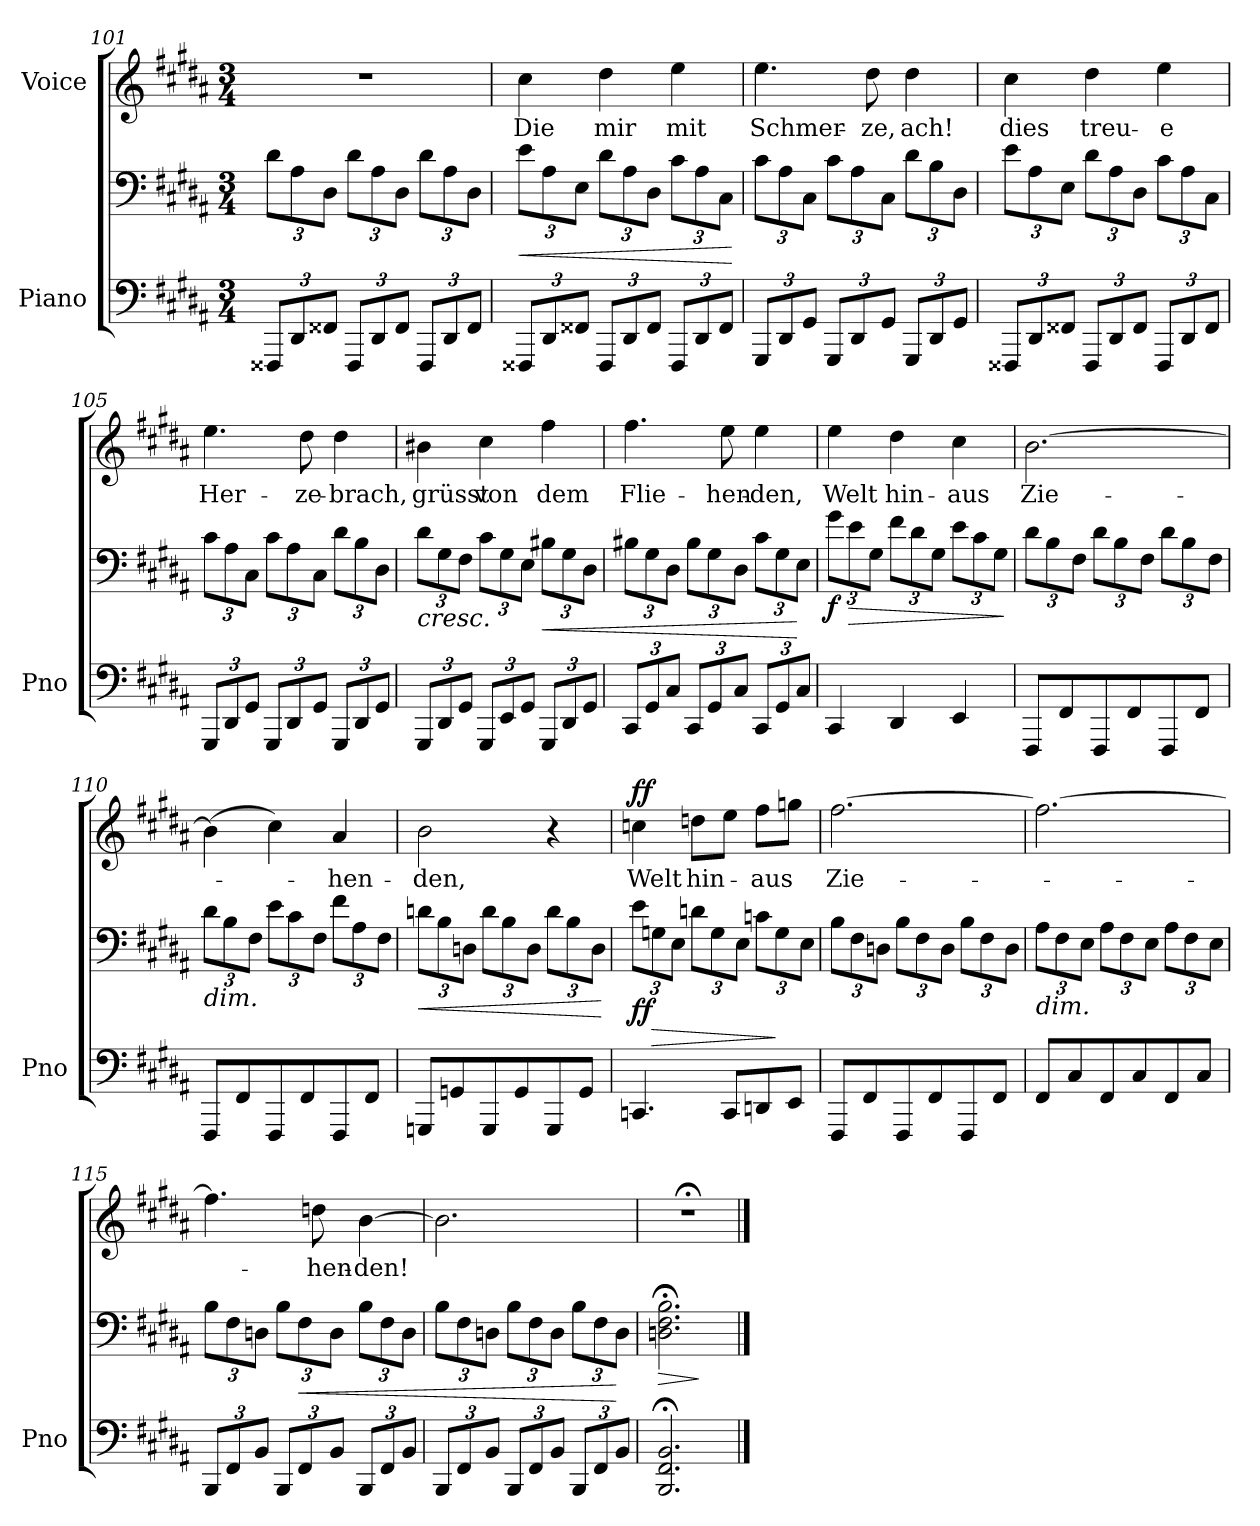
**kern	**kern	**dynam	**kern	**text	**dynam
*part2	*part2	*part2	*part1	*part1	*part1
*staff3	*staff2	*staff2/3	*staff1	*staff1	*staff1
*I"Piano	*	*	*I"Voice	*	*
*I'Pno	*	*	*	*	*
!!LO:LB:g=z
*clefF4	*clefF4	*	*clefG2	*	*
*k[f#c#g#d#a#]	*k[f#c#g#d#a#]	*	*k[f#c#g#d#a#]	*	*
*M3/4	*M3/4	*	*M3/4	*	*
*Xbrackettup	*Xbrackettup	*	*	*	*
=101	=101	=101	=101	=101	=101
12FFF##X/L	12d#\L	.	2.r	.	.
12DD#/	12A#\	.	.	.	.
12FF##X/J	12D#\J	.	.	.	.
12FFF##/L	12d#\L	.	.	.	.
12DD#/	12A#\	.	.	.	.
12FF##/J	12D#\J	.	.	.	.
12FFF##/L	12d#\L	.	.	.	.
12DD#/	12A#\	.	.	.	.
12FF##/J	12D#\J	.	.	.	.
!!LO:LB:g=z
=102	=102	=102	=102	=102	=102
!	!	!LO:HP:b	!	!LO:LY:b	!
12FFF##X/L	12e\L	<	4cc#\	Die	.
12DD#/	12A#\	.	.	.	.
12FF##X/J	12E\J	.	.	.	.
!	!	!	!	!LO:LY:b	!
12FFF##/L	12d#\L	.	4dd#\	mir	.
12DD#/	12A#\	.	.	.	.
12FF##/J	12D#\J	.	.	.	.
!	!	!	!	!LO:LY:b	!
12FFF##/L	12c#\L	.	4ee\	mit	.
12DD#/	12A#\	.	.	.	.
12FF##/J	12C#\J	.	.	.	.
.	.	[	.	.	.
=103	=103	=103	=103	=103	=103
!	!	!	!	!LO:LY:b	!
12GGG#/L	12c#\L	.	4.ee\	Schmer-	.
12DD#/	12A#\	.	.	.	.
12GG#/J	12C#\J	.	.	.	.
12GGG#/L	12c#\L	.	.	.	.
12DD#/	12A#\	.	.	.	.
!	!	!	!	!LO:LY:b	!
.	.	.	8dd#\	-ze,	.
12GG#/J	12C#\J	.	.	.	.
!	!	!	!	!LO:LY:b	!
12GGG#/L	12d#\L	.	4dd#\	ach!	.
12DD#/	12B\	.	.	.	.
12GG#/J	12D#\J	.	.	.	.
=104	=104	=104	=104	=104	=104
!	!	!	!	!LO:LY:b	!
12FFF##X/L	12e\L	.	4cc#\	dies	.
12DD#/	12A#\	.	.	.	.
12FF##X/J	12E\J	.	.	.	.
!	!	!	!	!LO:LY:b	!
12FFF##/L	12d#\L	.	4dd#\	treu-	.
12DD#/	12A#\	.	.	.	.
12FF##/J	12D#\J	.	.	.	.
!	!	!	!	!LO:LY:b	!
12FFF##/L	12c#\L	.	4ee\	-e	.
12DD#/	12A#\	.	.	.	.
12FF##/J	12C#\J	.	.	.	.
=105	=105	=105	=105	=105	=105
!	!	!	!	!LO:LY:b	!
12GGG#/L	12c#\L	.	4.ee\	Her-	.
12DD#/	12A#\	.	.	.	.
12GG#/J	12C#\J	.	.	.	.
12GGG#/L	12c#\L	.	.	.	.
12DD#/	12A#\	.	.	.	.
!	!	!	!	!LO:LY:b	!
.	.	.	8dd#\	-ze-	.
12GG#/J	12C#\J	.	.	.	.
!	!	!	!	!LO:LY:b	!
12GGG#/L	12d#\L	.	4dd#\	-brach,	.
12DD#/	12B\	.	.	.	.
12GG#/J	12D#\J	.	.	.	.
!!LO:LB:g=z
=106	=106	=106	=106	=106	=106
!	!LO:TX:b:i:t=cresc.	!	!	!	!
!	!	!	!	!LO:LY:b	!
12GGG#/L	12d#\L	.	4b#X\	grüsst	.
12DD#/	12G#\	.	.	.	.
12GG#/J	12F#\J	.	.	.	.
!	!	!	!	!LO:LY:b	!
12GGG#/L	12c#\L	.	4cc#\	von	.
12EE/	12G#\	.	.	.	.
12GG#/J	12E\J	.	.	.	.
!	!	!LO:HP:b	!	!LO:LY:b	!
12GGG#/L	12B#X\L	<	4ff#\	dem	.
12DD#/	12G#\	.	.	.	.
12GG#/J	12D#\J	.	.	.	.
!!LO:LB:g=z
=107	=107	=107	=107	=107	=107
!	!	!	!	!LO:LY:b	!
12CC#/L	12B#X\L	.	4.ff#\	Flie-	.
12GG#/	12G#\	.	.	.	.
12C#/J	12D#\J	.	.	.	.
12CC#/L	12B#\L	.	.	.	.
12GG#/	12G#\	.	.	.	.
!	!	!	!	!LO:LY:b	!
.	.	.	8ee\	-hen-	.
12C#/J	12D#\J	.	.	.	.
!	!	!	!	!LO:LY:b	!
12CC#/L	12c#\L	.	4ee\	-den,	.
12GG#/	12G#\	.	.	.	.
12C#/J	12E\J	[	.	.	.
=108	=108	=108	=108	=108	=108
!	!	!LO:DY:b	!	!LO:LY:b	!
4CC#/	12g#\L	f	4ee\	Welt	.
!	!	!LO:HP:b	!	!	!
.	12e\	>	.	.	.
.	12G#\J	.	.	.	.
!	!	!	!	!LO:LY:b	!
4DD#/	12f#\L	.	4dd#\	hin-	.
.	12d#\	.	.	.	.
.	12G#\J	.	.	.	.
!	!	!	!	!LO:LY:b	!
4EE/	12e\L	.	4cc#\	-aus	.
.	12c#\	.	.	.	.
.	12G#\J	.	.	.	.
.	.	]	.	.	.
=109	=109	=109	=109	=109	=109
!	!	!	!	!LO:LY:b	!
8FFF#/L	12d#\L	.	[2.b\	Zie-	.
.	12B\	.	.	.	.
8FF#/	.	.	.	.	.
.	12F#\J	.	.	.	.
8FFF#/	12d#\L	.	.	.	.
.	12B\	.	.	.	.
8FF#/	.	.	.	.	.
.	12F#\J	.	.	.	.
8FFF#/	12d#\L	.	.	.	.
.	12B\	.	.	.	.
8FF#/J	.	.	.	.	.
.	12F#\J	.	.	.	.
=110	=110	=110	=110	=110	=110
!	!LO:TX:b:i:t=dim.	!	!	!	!
8FFF#/L	12d#\L	.	(4b\]	.	.
.	12B\	.	.	.	.
8FF#/	.	.	.	.	.
.	12F#\J	.	.	.	.
8FFF#/	12e\L	.	4cc#\)	.	.
.	12c#\	.	.	.	.
8FF#/	.	.	.	.	.
.	12F#\J	.	.	.	.
!	!	!	!	!LO:LY:b	!
8FFF#/	12f#\L	.	4a#/	-hen-	.
.	12A#\	.	.	.	.
8FF#/J	.	.	.	.	.
.	12F#\J	.	.	.	.
!!LO:PB:g=z
=111	=111	=111	=111	=111	=111
!	!	!LO:HP:b	!	!LO:LY:b	!
8GGGn/L	12dn\L	<	2b\	-den,	.
.	12B\	.	.	.	.
8GGn/	.	.	.	.	.
.	12Dn\J	.	.	.	.
8GGG/	12d\L	.	.	.	.
.	12B\	.	.	.	.
8GG/	.	.	.	.	.
.	12D\J	.	.	.	.
8GGG/	12d\L	.	4r	.	.
.	12B\	.	.	.	.
8GG/J	.	.	.	.	.
.	12D\J	.	.	.	.
.	.	[	.	.	.
!!LO:LB:g=z
=112	=112	=112	=112	=112	=112
!	!	!LO:DY:b	!	!LO:LY:b	!LO:DY:a
4.CCn/	12e\L	ff	4ccn\	Welt	ff
!	!	!LO:HP:b	!	!	!
.	12Gn\	>	.	.	.
.	12E\J	.	.	.	.
!	!	!	!	!LO:LY:b	!
.	12dn\L	.	8ddn\L	hin-	.
.	12G\	.	.	.	.
8CC/L	.	.	8ee\J	.	.
.	12E\J	.	.	.	.
!	!	!	!	!LO:LY:b	!
8DDn/	12cn\L	.	8ff#\L	-aus	.
.	12G\	]	.	.	.
8EE/J	.	.	8ggn\J	.	.
.	12E\J	.	.	.	.
=113	=113	=113	=113	=113	=113
!	!	!	!	!LO:LY:b	!
8FFF#/L	12B\L	.	[2.ff#\	Zie-	.
.	12F#\	.	.	.	.
8FF#/	.	.	.	.	.
.	12Dn\J	.	.	.	.
8FFF#/	12B\L	.	.	.	.
.	12F#\	.	.	.	.
8FF#/	.	.	.	.	.
.	12D\J	.	.	.	.
8FFF#/	12B\L	.	.	.	.
.	12F#\	.	.	.	.
8FF#/J	.	.	.	.	.
.	12D\J	.	.	.	.
=114	=114	=114	=114	=114	=114
!	!LO:TX:b:i:t=dim.	!	!	!	!
8FF#/L	12A#\L	.	2.ff#\_	.	.
.	12F#\	.	.	.	.
8C#/	.	.	.	.	.
.	12E\J	.	.	.	.
8FF#/	12A#\L	.	.	.	.
.	12F#\	.	.	.	.
8C#/	.	.	.	.	.
.	12E\J	.	.	.	.
8FF#/	12A#\L	.	.	.	.
.	12F#\	.	.	.	.
8C#/J	.	.	.	.	.
.	12E\J	.	.	.	.
=115	=115	=115	=115	=115	=115
12BBB/L	12B\L	.	4.ff#\]	.	.
12FF#/	12F#\	.	.	.	.
12BB/J	12Dn\J	.	.	.	.
12BBB/L	12B\L	.	.	.	.
!	!	!LO:HP:b	!	!	!
12FF#/	12F#\	<	.	.	.
!	!	!	!	!LO:LY:b	!
.	.	.	8ddn\	-hen-	.
12BB/J	12D\J	.	.	.	.
!	!	!	!	!LO:LY:b	!
12BBB/L	12B\L	.	[4b\	-den!	.
12FF#/	12F#\	.	.	.	.
12BB/J	12D\J	.	.	.	.
!!LO:LB:g=z
=116	=116	=116	=116	=116	=116
12BBB/L	12B\L	.	2.b\]	.	.
12FF#/	12F#\	.	.	.	.
12BB/J	12Dn\J	.	.	.	.
12BBB/L	12B\L	.	.	.	.
12FF#/	12F#\	.	.	.	.
12BB/J	12D\J	.	.	.	.
12BBB/L	12B\L	.	.	.	.
12FF#/	12F#\	.	.	.	.
12BB/J	12D\J	[	.	.	.
=117	=117	=117	=117	=117	=117
!	!	!LO:HP:b	!	!	!
!	!	!LO:DY:n=1:b	!	!	!
2.BBB/; 2.FF#/; 2.BB/;	2.Dn\;< 2.F#\;< 2.B\;<	> other-dynamics	2.r;<	.	.
.	.	]	.	.	.
==	==	==	==	==	==
*-	*-	*-	*-	*-	*-
